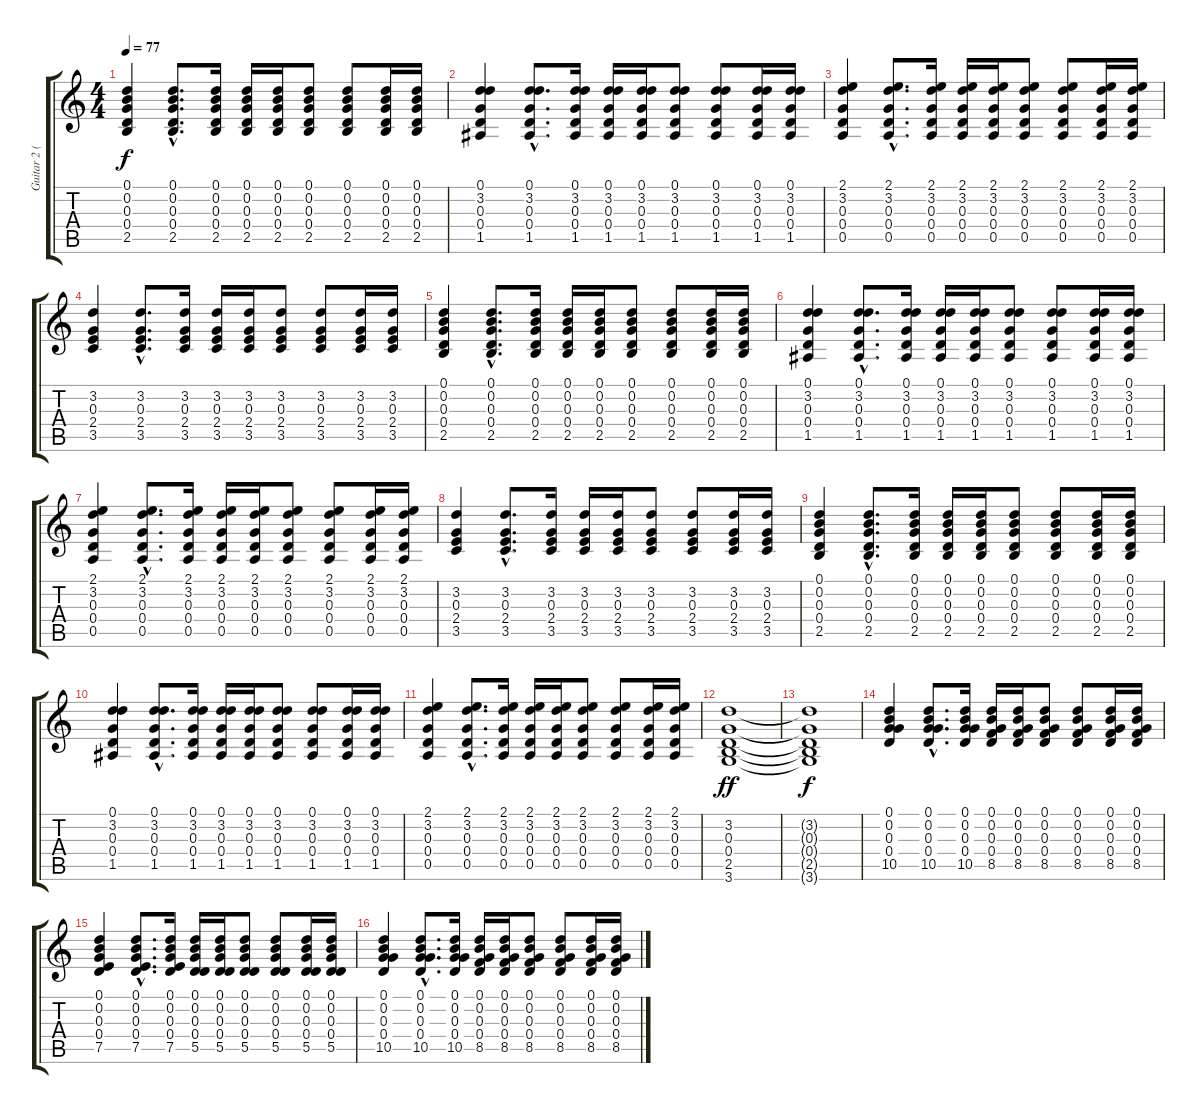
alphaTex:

\track ("Guitar 2 (Gem)" "Guitar 2 (") {instrument acousticguitarsteel}
\staff {score tabs}
\tuning (D4 B3 G3 D3 A2 E2) {hide}
\ts (4 4)
\tempo 77
\clef g2
\ks c
(0.1 0.2 0.3 0.4 2.5).4{dy f} (0.1{hac} 0.2{hac} 0.3{hac} 0.4{hac} 2.5{hac}).8{d} (0.1 0.2 0.3 0.4 2.5).16 (0.1 0.2 0.3 0.4 2.5).16 (0.1 0.2 0.3 0.4 2.5).16 (0.1 0.2 0.3 0.4 2.5).8 (0.1 0.2 0.3 0.4 2.5).8 (0.1 0.2 0.3 0.4 2.5).16 (0.1 0.2 0.3 0.4 2.5).16 |
(0.1 3.2 0.3 0.4 1.5).4 (0.1{hac} 3.2{hac} 0.3{hac} 0.4{hac} 1.5{hac}).8{d} (0.1 3.2 0.3 0.4 1.5).16 (0.1 3.2 0.3 0.4 1.5).16 (0.1 3.2 0.3 0.4 1.5).16 (0.1 3.2 0.3 0.4 1.5).8 (0.1 3.2 0.3 0.4 1.5).8 (0.1 3.2 0.3 0.4 1.5).16 (0.1 3.2 0.3 0.4 1.5).16 |
(2.1 3.2 0.3 0.4 0.5).4 (2.1{hac} 3.2{hac} 0.3{hac} 0.4{hac} 0.5{hac}).8{d} (2.1 3.2 0.3 0.4 0.5).16 (2.1 3.2 0.3 0.4 0.5).16 (2.1 3.2 0.3 0.4 0.5).16 (2.1 3.2 0.3 0.4 0.5).8 (2.1 3.2 0.3 0.4 0.5).8 (2.1 3.2 0.3 0.4 0.5).16 (2.1 3.2 0.3 0.4 0.5).16 |
(3.2 0.3 2.4 3.5).4 (3.2{hac} 0.3{hac} 2.4{hac} 3.5{hac}).8{d} (3.2 0.3 2.4 3.5).16 (3.2 0.3 2.4 3.5).16 (3.2 0.3 2.4 3.5).16 (3.2 0.3 2.4 3.5).8 (3.2 0.3 2.4 3.5).8 (3.2 0.3 2.4 3.5).16 (3.2 0.3 2.4 3.5).16 |
(0.1 0.2 0.3 0.4 2.5).4 (0.1{hac} 0.2{hac} 0.3{hac} 0.4{hac} 2.5{hac}).8{d} (0.1 0.2 0.3 0.4 2.5).16 (0.1 0.2 0.3 0.4 2.5).16 (0.1 0.2 0.3 0.4 2.5).16 (0.1 0.2 0.3 0.4 2.5).8 (0.1 0.2 0.3 0.4 2.5).8 (0.1 0.2 0.3 0.4 2.5).16 (0.1 0.2 0.3 0.4 2.5).16 |
(0.1 3.2 0.3 0.4 1.5).4 (0.1{hac} 3.2{hac} 0.3{hac} 0.4{hac} 1.5{hac}).8{d} (0.1 3.2 0.3 0.4 1.5).16 (0.1 3.2 0.3 0.4 1.5).16 (0.1 3.2 0.3 0.4 1.5).16 (0.1 3.2 0.3 0.4 1.5).8 (0.1 3.2 0.3 0.4 1.5).8 (0.1 3.2 0.3 0.4 1.5).16 (0.1 3.2 0.3 0.4 1.5).16 |
(2.1 3.2 0.3 0.4 0.5).4 (2.1{hac} 3.2{hac} 0.3{hac} 0.4{hac} 0.5{hac}).8{d} (2.1 3.2 0.3 0.4 0.5).16 (2.1 3.2 0.3 0.4 0.5).16 (2.1 3.2 0.3 0.4 0.5).16 (2.1 3.2 0.3 0.4 0.5).8 (2.1 3.2 0.3 0.4 0.5).8 (2.1 3.2 0.3 0.4 0.5).16 (2.1 3.2 0.3 0.4 0.5).16 |
(3.2 0.3 2.4 3.5).4 (3.2{hac} 0.3{hac} 2.4{hac} 3.5{hac}).8{d} (3.2 0.3 2.4 3.5).16 (3.2 0.3 2.4 3.5).16 (3.2 0.3 2.4 3.5).16 (3.2 0.3 2.4 3.5).8 (3.2 0.3 2.4 3.5).8 (3.2 0.3 2.4 3.5).16 (3.2 0.3 2.4 3.5).16 |
(0.1 0.2 0.3 0.4 2.5).4 (0.1{hac} 0.2{hac} 0.3{hac} 0.4{hac} 2.5{hac}).8{d} (0.1 0.2 0.3 0.4 2.5).16 (0.1 0.2 0.3 0.4 2.5).16 (0.1 0.2 0.3 0.4 2.5).16 (0.1 0.2 0.3 0.4 2.5).8 (0.1 0.2 0.3 0.4 2.5).8 (0.1 0.2 0.3 0.4 2.5).16 (0.1 0.2 0.3 0.4 2.5).16 |
(0.1 3.2 0.3 0.4 1.5).4 (0.1{hac} 3.2{hac} 0.3{hac} 0.4{hac} 1.5{hac}).8{d} (0.1 3.2 0.3 0.4 1.5).16 (0.1 3.2 0.3 0.4 1.5).16 (0.1 3.2 0.3 0.4 1.5).16 (0.1 3.2 0.3 0.4 1.5).8 (0.1 3.2 0.3 0.4 1.5).8 (0.1 3.2 0.3 0.4 1.5).16 (0.1 3.2 0.3 0.4 1.5).16 |
(2.1 3.2 0.3 0.4 0.5).4 (2.1{hac} 3.2{hac} 0.3{hac} 0.4{hac} 0.5{hac}).8{d} (2.1 3.2 0.3 0.4 0.5).16 (2.1 3.2 0.3 0.4 0.5).16 (2.1 3.2 0.3 0.4 0.5).16 (2.1 3.2 0.3 0.4 0.5).8 (2.1 3.2 0.3 0.4 0.5).8 (2.1 3.2 0.3 0.4 0.5).16 (2.1 3.2 0.3 0.4 0.5).16 |
(3.2 0.3 0.4 2.5 3.6).1{dy ff} |
(3.2{t} 0.3{t} 0.4{t} 2.5{t} 3.6{t}).1{dy f} |
(0.1 0.2 0.3 0.4 10.5).4 (0.1{hac} 0.2{hac} 0.3{hac} 0.4{hac} 10.5{hac}).8{d} (0.1 0.2 0.3 0.4 10.5).16 (0.1 0.2 0.3 0.4 8.5).16 (0.1 0.2 0.3 0.4 8.5).16 (0.1 0.2 0.3 0.4 8.5).8 (0.1 0.2 0.3 0.4 8.5).8 (0.1 0.2 0.3 0.4 8.5).16 (0.1 0.2 0.3 0.4 8.5).16 |
(0.1 0.2 0.3 0.4 7.5).4 (0.1{hac} 0.2{hac} 0.3{hac} 0.4{hac} 7.5{hac}).8{d} (0.1 0.2 0.3 0.4 7.5).16 (0.1 0.2 0.3 0.4 5.5).16 (0.1 0.2 0.3 0.4 5.5).16 (0.1 0.2 0.3 0.4 5.5).8 (0.1 0.2 0.3 0.4 5.5).8 (0.1 0.2 0.3 0.4 5.5).16 (0.1 0.2 0.3 0.4 5.5).16 |
(0.1 0.2 0.3 0.4 10.5).4 (0.1{hac} 0.2{hac} 0.3{hac} 0.4{hac} 10.5{hac}).8{d} (0.1 0.2 0.3 0.4 10.5).16 (0.1 0.2 0.3 0.4 8.5).16 (0.1 0.2 0.3 0.4 8.5).16 (0.1 0.2 0.3 0.4 8.5).8 (0.1 0.2 0.3 0.4 8.5).8 (0.1 0.2 0.3 0.4 8.5).16 (0.1 0.2 0.3 0.4 8.5).16
